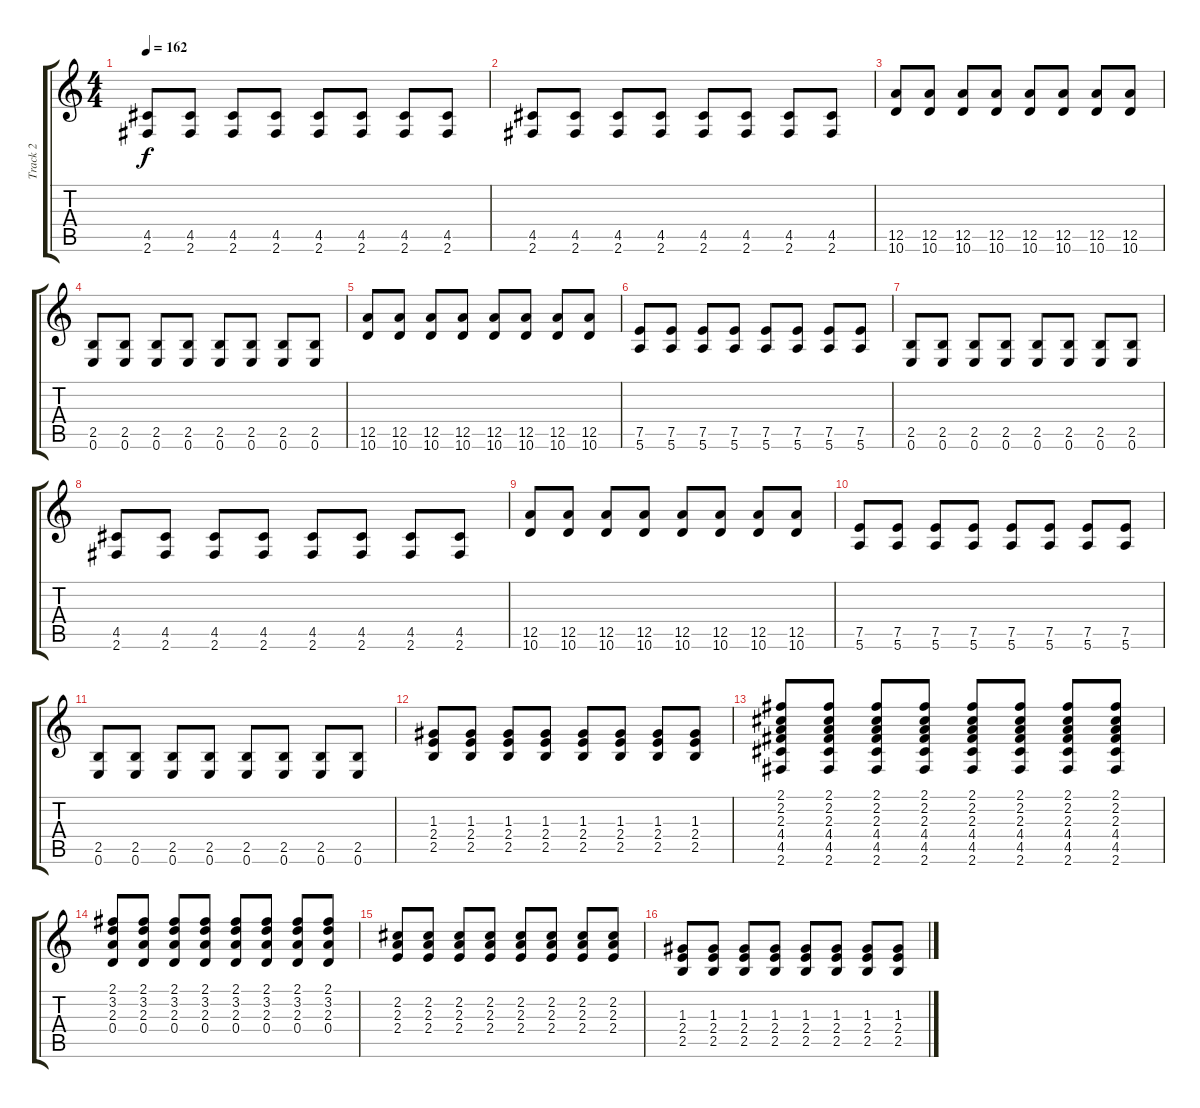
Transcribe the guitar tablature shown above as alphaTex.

\track ("Track 2" "Track 2") {instrument electricguitarclean}
\staff {score tabs}
\tuning (E4 B3 G3 D3 A2 E2) {hide}
\ts (4 4)
\tempo 162
\clef g2
\ks c
(4.5 2.6).8{dy f} (4.5 2.6).8 (4.5 2.6).8 (4.5 2.6).8 (4.5 2.6).8 (4.5 2.6).8 (4.5 2.6).8 (4.5 2.6).8 |
(4.5 2.6).8 (4.5 2.6).8 (4.5 2.6).8 (4.5 2.6).8 (4.5 2.6).8 (4.5 2.6).8 (4.5 2.6).8 (4.5 2.6).8 |
(12.5 10.6).8 (12.5 10.6).8 (12.5 10.6).8 (12.5 10.6).8 (12.5 10.6).8 (12.5 10.6).8 (12.5 10.6).8 (12.5 10.6).8 |
(2.5 0.6).8 (2.5 0.6).8 (2.5 0.6).8 (2.5 0.6).8 (2.5 0.6).8 (2.5 0.6).8 (2.5 0.6).8 (2.5 0.6).8 |
(12.5 10.6).8 (12.5 10.6).8 (12.5 10.6).8 (12.5 10.6).8 (12.5 10.6).8 (12.5 10.6).8 (12.5 10.6).8 (12.5 10.6).8 |
(7.5 5.6).8 (7.5 5.6).8 (7.5 5.6).8 (7.5 5.6).8 (7.5 5.6).8 (7.5 5.6).8 (7.5 5.6).8 (7.5 5.6).8 |
(2.5 0.6).8 (2.5 0.6).8 (2.5 0.6).8 (2.5 0.6).8 (2.5 0.6).8 (2.5 0.6).8 (2.5 0.6).8 (2.5 0.6).8 |
(4.5 2.6).8 (4.5 2.6).8 (4.5 2.6).8 (4.5 2.6).8 (4.5 2.6).8 (4.5 2.6).8 (4.5 2.6).8 (4.5 2.6).8 |
(12.5 10.6).8 (12.5 10.6).8 (12.5 10.6).8 (12.5 10.6).8 (12.5 10.6).8 (12.5 10.6).8 (12.5 10.6).8 (12.5 10.6).8 |
(7.5 5.6).8 (7.5 5.6).8 (7.5 5.6).8 (7.5 5.6).8 (7.5 5.6).8 (7.5 5.6).8 (7.5 5.6).8 (7.5 5.6).8 |
(2.5 0.6).8 (2.5 0.6).8 (2.5 0.6).8 (2.5 0.6).8 (2.5 0.6).8 (2.5 0.6).8 (2.5 0.6).8 (2.5 0.6).8 |
(1.3 2.4 2.5).8 (1.3 2.4 2.5).8 (1.3 2.4 2.5).8 (1.3 2.4 2.5).8 (1.3 2.4 2.5).8 (1.3 2.4 2.5).8 (1.3 2.4 2.5).8 (1.3 2.4 2.5).8 |
(2.1 2.2 2.3 4.4 4.5 2.6).8 (2.1 2.2 2.3 4.4 4.5 2.6).8 (2.1 2.2 2.3 4.4 4.5 2.6).8 (2.1 2.2 2.3 4.4 4.5 2.6).8 (2.1 2.2 2.3 4.4 4.5 2.6).8 (2.1 2.2 2.3 4.4 4.5 2.6).8 (2.1 2.2 2.3 4.4 4.5 2.6).8 (2.1 2.2 2.3 4.4 4.5 2.6).8 |
(2.1 3.2 2.3 0.4).8 (2.1 3.2 2.3 0.4).8 (2.1 3.2 2.3 0.4).8 (2.1 3.2 2.3 0.4).8 (2.1 3.2 2.3 0.4).8 (2.1 3.2 2.3 0.4).8 (2.1 3.2 2.3 0.4).8 (2.1 3.2 2.3 0.4).8 |
(2.2 2.3 2.4).8 (2.2 2.3 2.4).8 (2.2 2.3 2.4).8 (2.2 2.3 2.4).8 (2.2 2.3 2.4).8 (2.2 2.3 2.4).8 (2.2 2.3 2.4).8 (2.2 2.3 2.4).8 |
(1.3 2.4 2.5).8 (1.3 2.4 2.5).8 (1.3 2.4 2.5).8 (1.3 2.4 2.5).8 (1.3 2.4 2.5).8 (1.3 2.4 2.5).8 (1.3 2.4 2.5).8 (1.3 2.4 2.5).8
